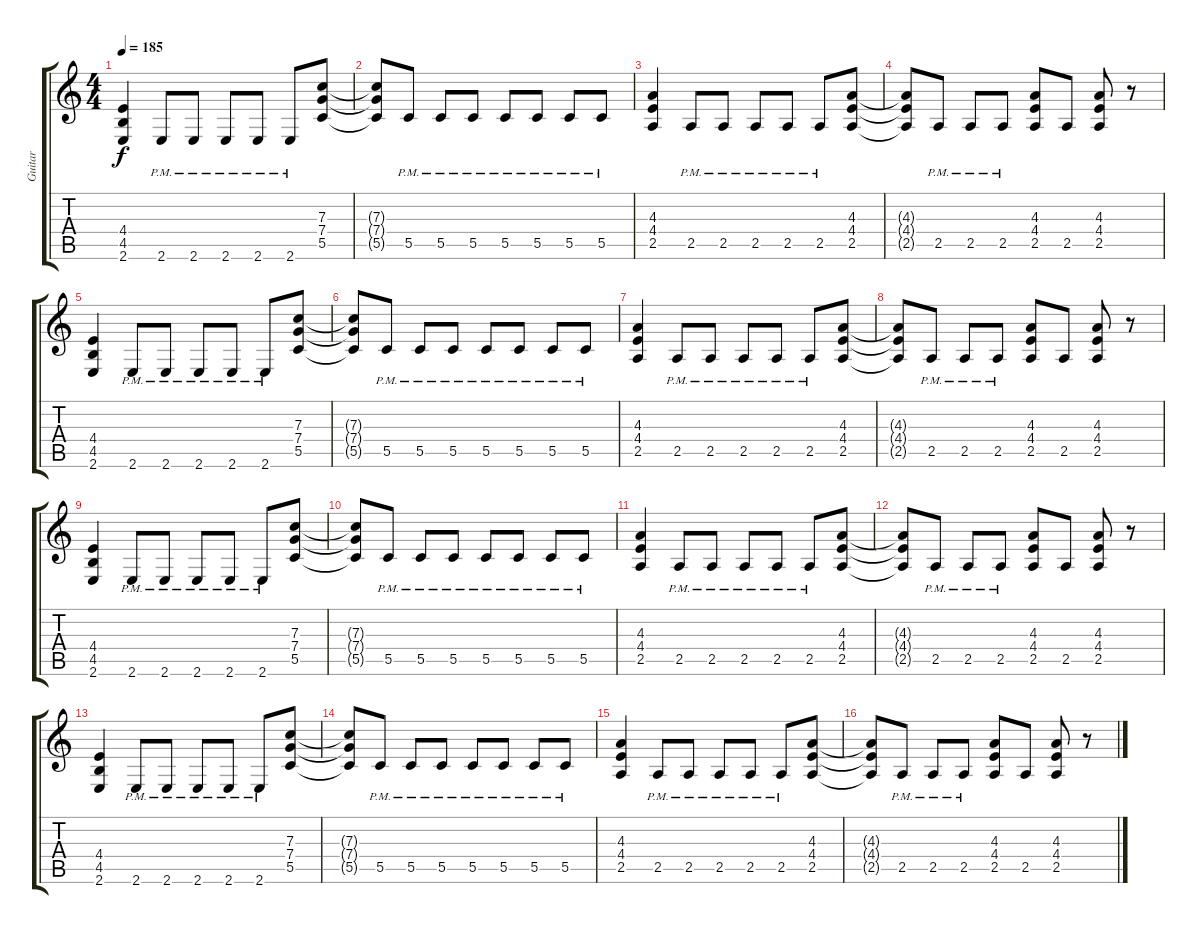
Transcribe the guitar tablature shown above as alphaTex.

\track ("Guitar" "Guitar") {instrument distortionguitar}
\staff {score tabs}
\tuning (D4 A3 F3 C3 G2 D2) {hide}
\ts (4 4)
\tempo 185
\clef g2
\ks c
(4.4 4.5 2.6).4{dy f} 2.6{pm}.8 2.6{pm}.8 2.6{pm}.8 2.6{pm}.8 2.6{pm}.8 (7.3 7.4 5.5).8 |
(7.3{t} 7.4{t} 5.5{t}).8 5.5{pm}.8 5.5{pm}.8 5.5{pm}.8 5.5{pm}.8 5.5{pm}.8 5.5{pm}.8 5.5{pm}.8 |
(4.3 4.4 2.5).4 2.5{pm}.8 2.5{pm}.8 2.5{pm}.8 2.5{pm}.8 2.5{pm}.8 (4.3 4.4 2.5).8 |
(4.3{t} 4.4{t} 2.5{t}).8 2.5{pm}.8 2.5{pm}.8 2.5{pm}.8 (4.3 4.4 2.5).8 2.5.8 (4.3 4.4 2.5).8 r.8 |
(4.4 4.5 2.6).4 2.6{pm}.8 2.6{pm}.8 2.6{pm}.8 2.6{pm}.8 2.6{pm}.8 (7.3 7.4 5.5).8 |
(7.3{t} 7.4{t} 5.5{t}).8 5.5{pm}.8 5.5{pm}.8 5.5{pm}.8 5.5{pm}.8 5.5{pm}.8 5.5{pm}.8 5.5{pm}.8 |
(4.3 4.4 2.5).4 2.5{pm}.8 2.5{pm}.8 2.5{pm}.8 2.5{pm}.8 2.5{pm}.8 (4.3 4.4 2.5).8 |
(4.3{t} 4.4{t} 2.5{t}).8 2.5{pm}.8 2.5{pm}.8 2.5{pm}.8 (4.3 4.4 2.5).8 2.5.8 (4.3 4.4 2.5).8 r.8 |
(4.4 4.5 2.6).4 2.6{pm}.8 2.6{pm}.8 2.6{pm}.8 2.6{pm}.8 2.6{pm}.8 (7.3 7.4 5.5).8 |
(7.3{t} 7.4{t} 5.5{t}).8 5.5{pm}.8 5.5{pm}.8 5.5{pm}.8 5.5{pm}.8 5.5{pm}.8 5.5{pm}.8 5.5{pm}.8 |
(4.3 4.4 2.5).4 2.5{pm}.8 2.5{pm}.8 2.5{pm}.8 2.5{pm}.8 2.5{pm}.8 (4.3 4.4 2.5).8 |
(4.3{t} 4.4{t} 2.5{t}).8 2.5{pm}.8 2.5{pm}.8 2.5{pm}.8 (4.3 4.4 2.5).8 2.5.8 (4.3 4.4 2.5).8 r.8 |
(4.4 4.5 2.6).4 2.6{pm}.8 2.6{pm}.8 2.6{pm}.8 2.6{pm}.8 2.6{pm}.8 (7.3 7.4 5.5).8 |
(7.3{t} 7.4{t} 5.5{t}).8 5.5{pm}.8 5.5{pm}.8 5.5{pm}.8 5.5{pm}.8 5.5{pm}.8 5.5{pm}.8 5.5{pm}.8 |
(4.3 4.4 2.5).4 2.5{pm}.8 2.5{pm}.8 2.5{pm}.8 2.5{pm}.8 2.5{pm}.8 (4.3 4.4 2.5).8 |
(4.3{t} 4.4{t} 2.5{t}).8 2.5{pm}.8 2.5{pm}.8 2.5{pm}.8 (4.3 4.4 2.5).8 2.5.8 (4.3 4.4 2.5).8 r.8
